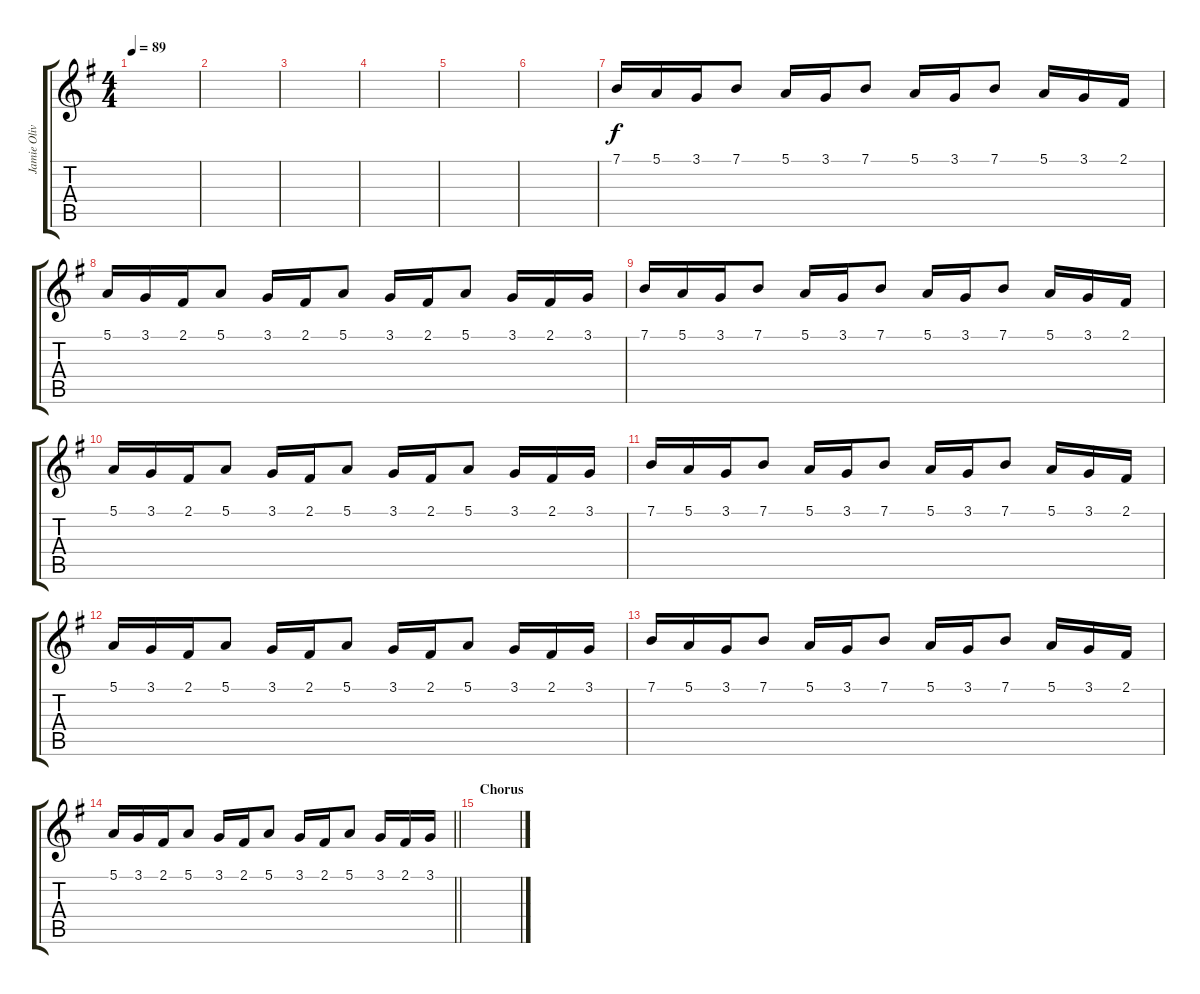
\track ("Jamie Oliver (Teclados)" "Jamie Oliv") {instrument electricgrandpiano}
\staff {score tabs}
\tuning (E4 B3 G3 D3 A2 E2) {hide}
\ts (4 4)
\tempo 89
\clef g2
\ks g
|
|
|
|
|
|
7.1.16 5.1.16 3.1.16 7.1.8 5.1.16 3.1.16 7.1.8 5.1.16 3.1.16 7.1.8 5.1.16 3.1.16 2.1.16 |
5.1.16 3.1.16 2.1.16 5.1.8 3.1.16 2.1.16 5.1.8 3.1.16 2.1.16 5.1.8 3.1.16 2.1.16 3.1.16 |
7.1.16 5.1.16 3.1.16 7.1.8 5.1.16 3.1.16 7.1.8 5.1.16 3.1.16 7.1.8 5.1.16 3.1.16 2.1.16 |
5.1.16 3.1.16 2.1.16 5.1.8 3.1.16 2.1.16 5.1.8 3.1.16 2.1.16 5.1.8 3.1.16 2.1.16 3.1.16 |
7.1.16 5.1.16 3.1.16 7.1.8 5.1.16 3.1.16 7.1.8 5.1.16 3.1.16 7.1.8 5.1.16 3.1.16 2.1.16 |
5.1.16 3.1.16 2.1.16 5.1.8 3.1.16 2.1.16 5.1.8 3.1.16 2.1.16 5.1.8 3.1.16 2.1.16 3.1.16 |
7.1.16 5.1.16 3.1.16 7.1.8 5.1.16 3.1.16 7.1.8 5.1.16 3.1.16 7.1.8 5.1.16 3.1.16 2.1.16 |
\barLineRight lightlight
5.1.16 3.1.16 2.1.16 5.1.8 3.1.16 2.1.16 5.1.8 3.1.16 2.1.16 5.1.8 3.1.16 2.1.16 3.1.16 |
\section ("" "Chorus")
